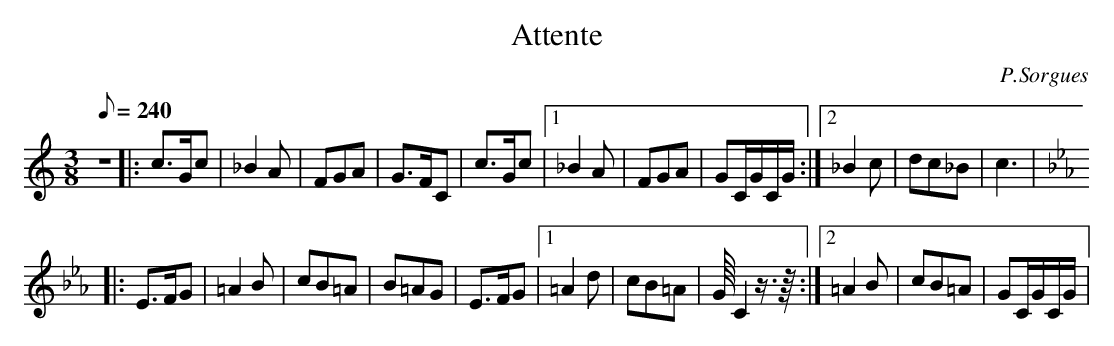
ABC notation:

X:1
T:Attente
C:P.Sorgues
M:3/8
L:1/8
Q:240
K:C
 z3 |: c3/2G/c | _B2A | FGA | G3/2F/C | \
 c3/2G/c |1 _B2A | FGA | GC/G/C/G/ :|2 _B2c | dc_B | c3 |
K:Eb
|: E3/2F/G | =A2B | cB=A | B=AG | \
 E3/2F/G |1 =A2d | cB=A | G/8C2z3/4z/8 :|2 =A2B | cB=A | GC/G/C/G/ |
